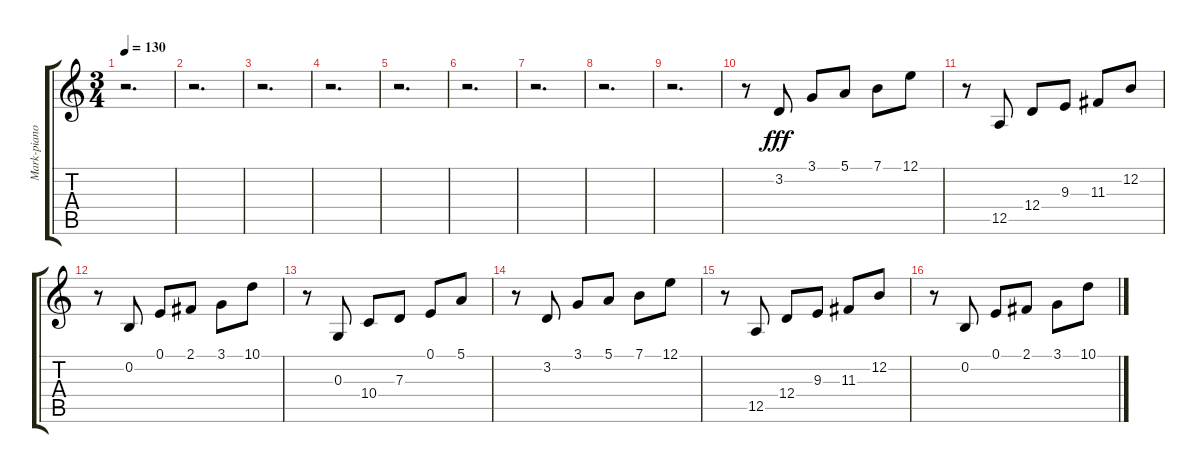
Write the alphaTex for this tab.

\track ("Mark-piano" "Mark-piano") {instrument acousticgrandpiano}
\staff {score tabs}
\tuning (E4 B3 G3 D3 A2 E2) {hide}
\ts (3 4)
\tempo 130
\clef g2
\ks c
r.2{d dy fff} |
r.2{d} |
r.2{d} |
r.2{d} |
r.2{d} |
r.2{d} |
r.2{d} |
r.2{d} |
r.2{d} |
r.8 3.2.8{volume 16 balance 11 instrument brightacousticpiano} 3.1.8 5.1.8 7.1.8 12.1.8 |
r.8 12.5.8 12.4.8 9.3.8 11.3.8 12.2.8 |
r.8 0.2.8 0.1.8 2.1.8 3.1.8 10.1.8 |
r.8 0.3.8 10.4.8 7.3.8 0.1.8 5.1.8 |
r.8 3.2.8 3.1.8 5.1.8 7.1.8 12.1.8 |
r.8 12.5.8 12.4.8 9.3.8 11.3.8 12.2.8 |
r.8 0.2.8 0.1.8 2.1.8 3.1.8 10.1.8
